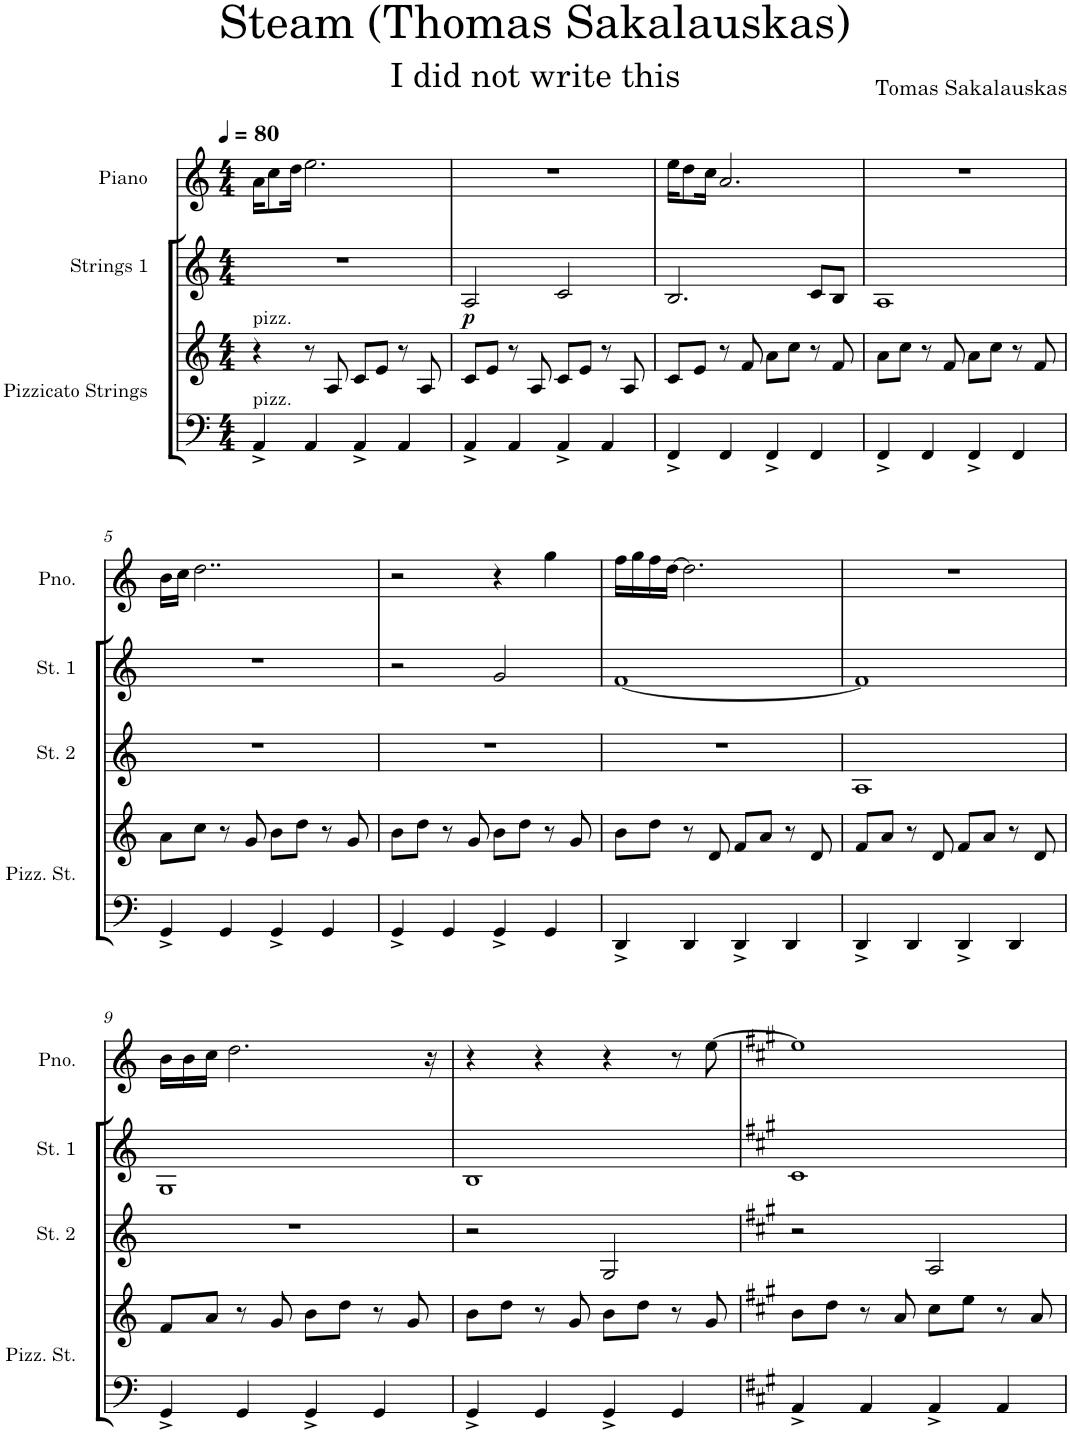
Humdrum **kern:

**kern	**kern	**kern	**kern	**dynam	**kern	**kern	**kern	**kern	**kern	**kern
*part9	*part9	*part8	*part7	*part7	*part6	*part5	*part4	*part3	*part2	*part1
*staff10	*staff9	*staff8	*staff7	*staff7	*staff6	*staff5	*staff4	*staff3	*staff2	*staff1
*I"Pizzicato Strings	*	*I"Strings 2	*I"Strings 1	*	*I"Piano	*I"Cymbal	*I"Trombone	*I"Trumpet	*I"Trumpet	*I"Flute 1
*I'Pizz. St.	*	*I'St. 2	*I'St. 1	*	*I'Pno.	*I'Cym.	*I'Tbn.	*I'Tpt.	*I'Tpt.	*I'Fl. 1
*	*	*stria5	*	*	*	*stria1	*	*	*	*
*clefF4	*clefG2	*clefG2	*clefG2	*	*clefG2	*clefX	*clefF4	*clefG2	*clefG2	*clefG2
*	*	*	*	*	*	*	*	*Trd1c2	*Trd1c2	*
*k[]	*k[]	*k[]	*k[]	*	*k[]	*k[]	*k[]	*k[]	*k[]	*k[]
*M4/4	*M4/4	*M4/4	*M4/4	*	*M4/4	*M4/4	*M4/4	*M4/4	*M4/4	*M4/4
*MM80	*MM80	*MM80	*MM80	*	*MM80	*MM80	*MM80	*MM80	*MM80	*MM80
=1	=1	=1	=1	=1	=1	=1	=1	=1	=1	=1
!	!LO:TX:a:t=pizz.	!	!	!	!	!	!	!	!	!
!LO:TX:a:t=pizz.	!	!	!	!	!	!	!	!	!	!
4AA^/	4r	1r	1r	.	16a\KL	1r	1r	1r	1r	1r
.	.	.	.	.	8cc\	.	.	.	.	.
.	.	.	.	.	16dd\Jk	.	.	.	.	.
4AA/	8r	.	.	.	2.ee\	.	.	.	.	.
.	8A/	.	.	.	.	.	.	.	.	.
4AA^/	8c/L	.	.	.	.	.	.	.	.	.
.	8e/J	.	.	.	.	.	.	.	.	.
4AA/	8r	.	.	.	.	.	.	.	.	.
.	8A/	.	.	.	.	.	.	.	.	.
=2	=2	=2	=2	=2	=2	=2	=2	=2	=2	=2
!	!	!	!	!LO:DY:b	!	!	!	!	!	!
4AA^/	8c/L	1r	2A/	p	1r	1r	1r	1r	1r	1r
.	8e/J	.	.	.	.	.	.	.	.	.
4AA/	8r	.	.	.	.	.	.	.	.	.
.	8A/	.	.	.	.	.	.	.	.	.
4AA^/	8c/L	.	2c/	.	.	.	.	.	.	.
.	8e/J	.	.	.	.	.	.	.	.	.
4AA/	8r	.	.	.	.	.	.	.	.	.
.	8A/	.	.	.	.	.	.	.	.	.
=3	=3	=3	=3	=3	=3	=3	=3	=3	=3	=3
4FF^/	8c/L	1r	2.B/	.	16ee\KL	1r	1r	1r	1r	1r
.	.	.	.	.	8dd\	.	.	.	.	.
.	8e/J	.	.	.	.	.	.	.	.	.
.	.	.	.	.	16cc\Jk	.	.	.	.	.
4FF/	8r	.	.	.	2.a/	.	.	.	.	.
.	8f/	.	.	.	.	.	.	.	.	.
4FF^/	8a\L	.	.	.	.	.	.	.	.	.
.	8cc\J	.	.	.	.	.	.	.	.	.
4FF/	8r	.	8c/L	.	.	.	.	.	.	.
.	8f/	.	8B/J	.	.	.	.	.	.	.
=4	=4	=4	=4	=4	=4	=4	=4	=4	=4	=4
4FF^/	8a\L	1r	1A	.	1r	1r	1r	1r	1r	1r
.	8cc\J	.	.	.	.	.	.	.	.	.
4FF/	8r	.	.	.	.	.	.	.	.	.
.	8f/	.	.	.	.	.	.	.	.	.
4FF^/	8a\L	.	.	.	.	.	.	.	.	.
.	8cc\J	.	.	.	.	.	.	.	.	.
4FF/	8r	.	.	.	.	.	.	.	.	.
.	8f/	.	.	.	.	.	.	.	.	.
!!LO:LB:g=z
=5	=5	=5	=5	=5	=5	=5	=5	=5	=5	=5
4GG^/	8a\L	1r	1r	.	16b\LL	1r	1r	1r	1r	1r
.	.	.	.	.	16cc\JJ	.	.	.	.	.
.	8cc\J	.	.	.	2..dd\	.	.	.	.	.
4GG/	8r	.	.	.	.	.	.	.	.	.
.	8g/	.	.	.	.	.	.	.	.	.
4GG^/	8b\L	.	.	.	.	.	.	.	.	.
.	8dd\J	.	.	.	.	.	.	.	.	.
4GG/	8r	.	.	.	.	.	.	.	.	.
.	8g/	.	.	.	.	.	.	.	.	.
=6	=6	=6	=6	=6	=6	=6	=6	=6	=6	=6
4GG^/	8b\L	1r	2r	.	2r	1r	1r	1r	1r	1r
.	8dd\J	.	.	.	.	.	.	.	.	.
4GG/	8r	.	.	.	.	.	.	.	.	.
.	8g/	.	.	.	.	.	.	.	.	.
4GG^/	8b\L	.	2g/	.	4r	.	.	.	.	.
.	8dd\J	.	.	.	.	.	.	.	.	.
4GG/	8r	.	.	.	4gg\	.	.	.	.	.
.	8g/	.	.	.	.	.	.	.	.	.
=7	=7	=7	=7	=7	=7	=7	=7	=7	=7	=7
4DD^/	8b\L	1r	[1f	.	16ff\LL	1r	1r	1r	1r	1r
.	.	.	.	.	16gg\	.	.	.	.	.
.	8dd\J	.	.	.	16ff\	.	.	.	.	.
.	.	.	.	.	[16dd\JJ	.	.	.	.	.
4DD/	8r	.	.	.	2.dd\]	.	.	.	.	.
.	8d/	.	.	.	.	.	.	.	.	.
4DD^/	8f/L	.	.	.	.	.	.	.	.	.
.	8a/J	.	.	.	.	.	.	.	.	.
4DD/	8r	.	.	.	.	.	.	.	.	.
.	8d/	.	.	.	.	.	.	.	.	.
=8	=8	=8	=8	=8	=8	=8	=8	=8	=8	=8
4DD^/	8f/L	1A	1f]	.	1r	1r	1r	1r	1r	1r
.	8a/J	.	.	.	.	.	.	.	.	.
4DD/	8r	.	.	.	.	.	.	.	.	.
.	8d/	.	.	.	.	.	.	.	.	.
4DD^/	8f/L	.	.	.	.	.	.	.	.	.
.	8a/J	.	.	.	.	.	.	.	.	.
4DD/	8r	.	.	.	.	.	.	.	.	.
.	8d/	.	.	.	.	.	.	.	.	.
!!LO:LB:g=z
=9	=9	=9	=9	=9	=9	=9	=9	=9	=9	=9
4GG^/	8f/L	1r	1G	.	16b\LL	1r	1r	1r	1r	1r
.	.	.	.	.	16b\	.	.	.	.	.
.	8a/J	.	.	.	16cc\JJ	.	.	.	.	.
.	.	.	.	.	2.dd\	.	.	.	.	.
4GG/	8r	.	.	.	.	.	.	.	.	.
.	8g/	.	.	.	.	.	.	.	.	.
4GG^/	8b\L	.	.	.	.	.	.	.	.	.
.	8dd\J	.	.	.	.	.	.	.	.	.
4GG/	8r	.	.	.	.	.	.	.	.	.
.	8g/	.	.	.	.	.	.	.	.	.
.	.	.	.	.	16r	.	.	.	.	.
=10	=10	=10	=10	=10	=10	=10	=10	=10	=10	=10
4GG^/	8b\L	2r	1B	.	4r	1r	1r	1r	1r	1r
.	8dd\J	.	.	.	.	.	.	.	.	.
4GG/	8r	.	.	.	4r	.	.	.	.	.
.	8g/	.	.	.	.	.	.	.	.	.
4GG^/	8b\L	2G/	.	.	4r	.	.	.	.	.
.	8dd\J	.	.	.	.	.	.	.	.	.
4GG/	8r	.	.	.	8r	.	.	.	.	.
.	8g/	.	.	.	[8ee\	.	.	.	.	.
=11	=11	=11	=11	=11	=11	=11	=11	=11	=11	=11
*k[f#c#g#]	*k[f#c#g#]	*k[f#c#g#]	*k[f#c#g#]	*	*k[f#c#g#]	*	*k[f#c#g#]	*k[f#c#g#]	*k[f#c#g#]	*k[f#c#g#]
4AA^/	8b\L	2r	1c#	.	1ee]	1r	1r	1r	1r	1r
.	8dd\J	.	.	.	.	.	.	.	.	.
4AA/	8r	.	.	.	.	.	.	.	.	.
.	8a/	.	.	.	.	.	.	.	.	.
4AA^/	8cc#\L	2A/	.	.	.	.	.	.	.	.
.	8ee\J	.	.	.	.	.	.	.	.	.
4AA/	8r	.	.	.	.	.	.	.	.	.
.	8a/	.	.	.	.	.	.	.	.	.
=	=	=	=	=	=	=	=	=	=	=
*-	*-	*-	*-	*-	*-	*-	*-	*-	*-	*-
